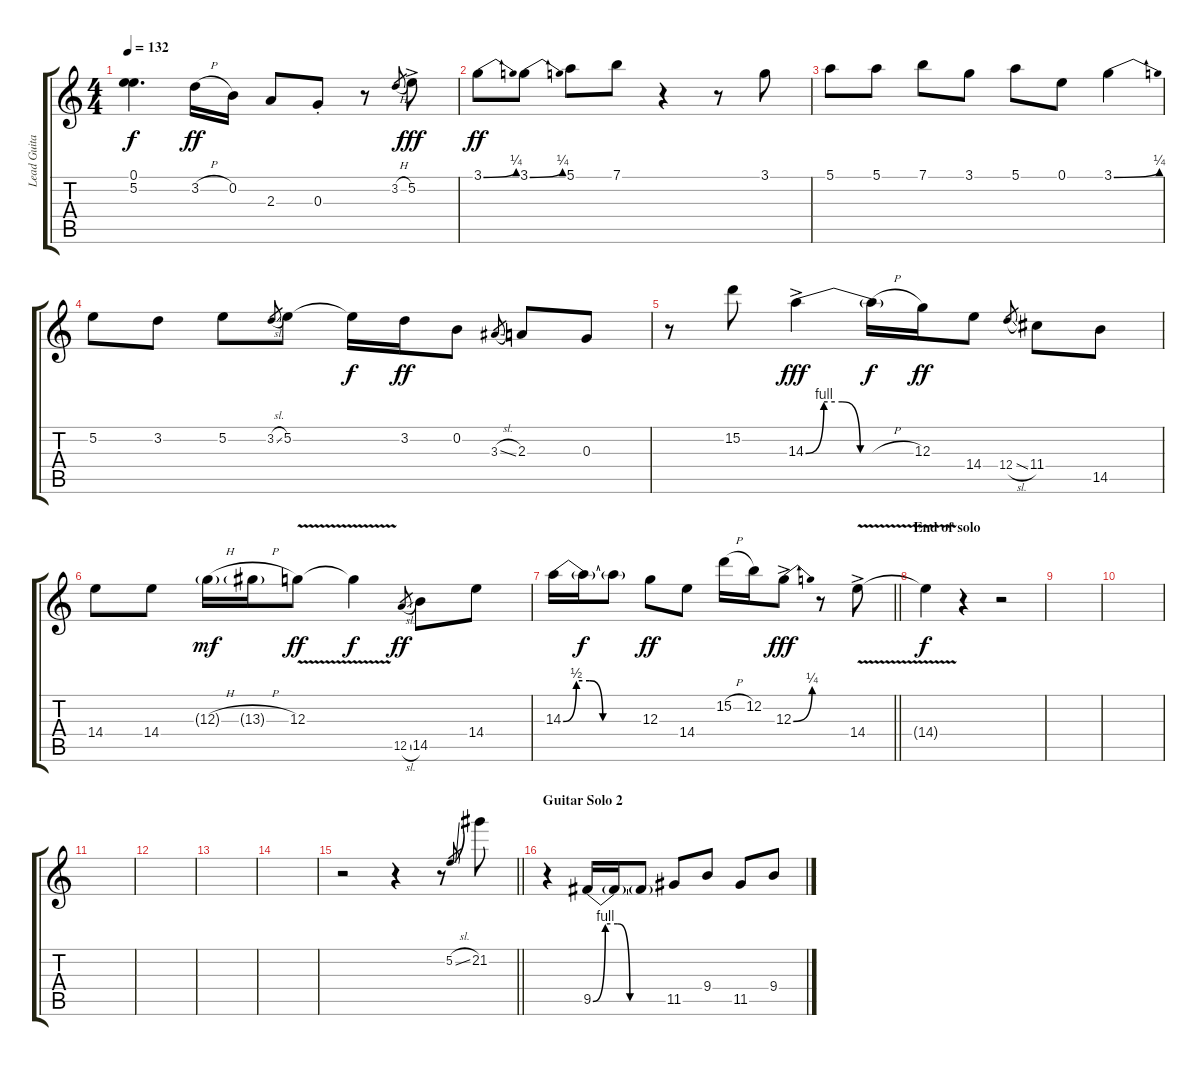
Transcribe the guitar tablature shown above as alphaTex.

\track ("Lead Guitar" "Lead Guita") {instrument electricguitarclean}
\staff {score tabs}
\tuning (E4 B3 G3 D3 A2 E2) {hide}
\ts (4 4)
\tempo 132
\clef g2
\ks c
(0.1{t} 5.2{t}).4{d dy f} 3.2{h}.16{dy ff} 0.2.16 2.3.8 0.3{st}.8 r.8 3.2{h}.8{gr} 5.2{ac}.8{dy fff} |
3.1{be (bend 0 0 60 1)}.8{dy ff} 3.1{be (bend 0 0 60 1)}.8 5.1.8 7.1.8 r.4 r.8 3.1.8 |
5.1.8 5.1.8 7.1.8 3.1.8 5.1.8 0.1.8 3.1{be (bend 0 0 60 1)}.4 |
5.2.8 3.2.8 5.2.8 3.2{sl}.8{gr} 5.2.8 5.2{t}.16{dy f} 3.2.16{dy ff} 0.2.8 3.3{sl}.8{gr} 2.3.8 0.3.8 |
r.8 15.2.8 14.3{be (custom 0 0 10 4 20 4 30 0 60 0) ac}.4{dy fff} 14.3{h t}.16{dy f} 12.3.16{dy ff} 14.4.8 12.4{sl}.8{gr} 11.4.8 14.5.8 |
14.4.8 14.4.8 12.3{h g}.16{dy mf} 13.3{h g}.16 12.3{v}.8{dy ff} 12.3{t}.4{dy f} 12.5{sl}.8{gr dy ff} 14.5.8 14.4.8 |
\barLineRight lightlight
14.3{be (custom 0 0 10 2 20 2 30 0 60 0)}.16 14.3{t}.16{dy f} 14.3{t}.8 12.3.8{dy ff} 14.4.8 15.2{h}.16 12.2.16 12.3{be (bend 0 0 60 1) ac}.8{dy fff} r.8 14.4{v ac}.8 |
\section ("" "End of solo")
14.4{t}.4{dy f} r.4 r.2 |
|
|
|
|
|
|
\barLineRight lightlight
r.2{instrument distortionguitar} r.4 r.8 5.2{sl}.8{gr} 21.2.8 |
\section ("" "Guitar Solo 2")
r.4 9.5{be (custom 0 0 10 4 20 4 30 0 60 0)}.16 9.5{t}.16 9.5{t}.8 11.5.8 9.4.8 11.5.8 9.4.8
